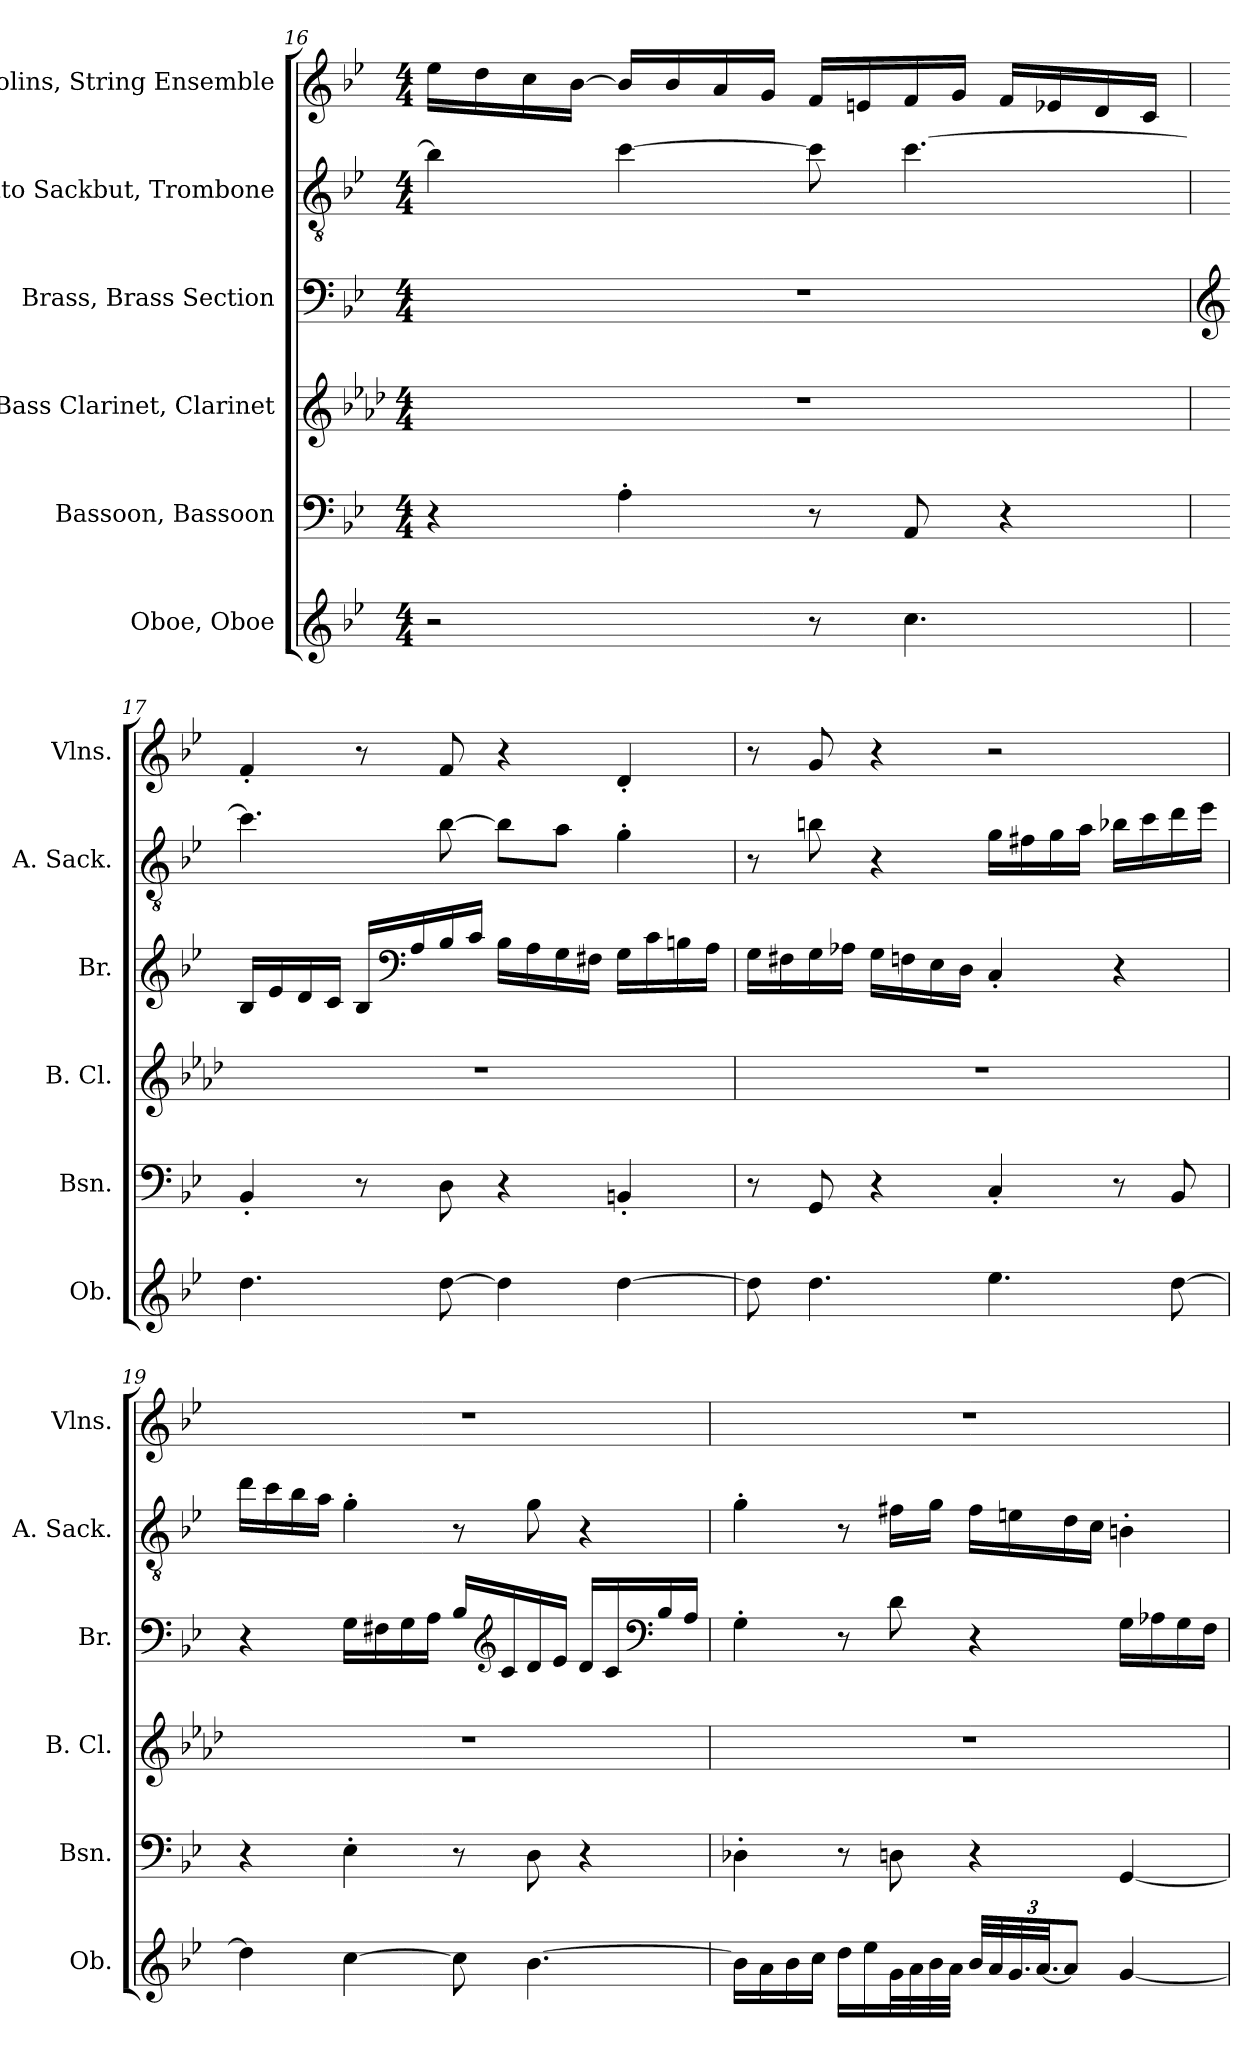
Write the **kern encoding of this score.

**kern	**kern	**kern	**kern	**kern	**kern
*part6	*part5	*part4	*part3	*part2	*part1
*staff6	*staff5	*staff4	*staff3	*staff2	*staff1
*I"Oboe, Oboe	*I"Bassoon, Bassoon	*I"Bass Clarinet, Clarinet	*I"Brass, Brass Section	*I"Alto Sackbut, Trombone	*I"Violins, String Ensemble
*I'Ob.	*I'Bsn.	*I'B. Cl.	*I'Br.	*I'A. Sack.	*I'Vlns.
*clefG2	*clefF4	*clefG2	*clefF4	*clefGv2	*clefG2
*	*	*ITrd8c14	*	*	*
*k[b-e-]	*k[b-e-]	*k[b-e-a-d-]	*k[b-e-]	*k[b-e-]	*k[b-e-]
*M4/4	*M4/4	*M4/4	*M4/4	*M4/4	*M4/4
=16	=16	=16	=16	=16	=16
2r	4r	1r	1r	4b-\]	16ee-\LL
.	.	.	.	.	16dd\
.	.	.	.	.	16cc\
.	.	.	.	.	[16b-\JJ
.	4A'\	.	.	[4cc\	16b-/LL]
.	.	.	.	.	16b-/
.	.	.	.	.	16a/
.	.	.	.	.	16g/JJ
8r	8r	.	.	8cc\]	16f/LL
.	.	.	.	.	16en/
4.cc\	8AA/	.	.	[4.cc\	16f/
.	.	.	.	.	16g/JJ
.	4r	.	.	.	16f/LL
.	.	.	.	.	16e-X/
.	.	.	.	.	16d/
.	.	.	.	.	16c/JJ
!!LO:PB:g=z
=17	=17	=17	=17	=17	=17
*	*	*	*clefG2	*	*
4.dd\	4BB-'/	1r	16B-/LL	4.cc\]	4f'/
.	.	.	16e-/	.	.
.	.	.	16d/	.	.
.	.	.	16c/JJ	.	.
.	8r	.	16B-/LL	.	8r
*	*	*	*clefF4	*	*
.	.	.	16A/	.	.
[8dd\	8D\	.	16B-/	[8b-\	8f/
.	.	.	16c/JJ	.	.
4dd\]	4r	.	16B-\LL	8b-\L]	4r
.	.	.	16A\	.	.
.	.	.	16G\	8a\J	.
.	.	.	16F#X\JJ	.	.
[4dd\	4BBn'/	.	16G\LL	4g'\	4d'/
.	.	.	16c\	.	.
.	.	.	16Bn\	.	.
.	.	.	16A\JJ	.	.
=18	=18	=18	=18	=18	=18
8dd\]	8r	1r	16G\LL	8r	8r
.	.	.	16F#X\	.	.
4.dd\	8GG/	.	16G\	8bn\	8g/
.	.	.	16A-X\JJ	.	.
.	4r	.	16G\LL	4r	4r
.	.	.	16Fn\	.	.
.	.	.	16E-\	.	.
.	.	.	16D\JJ	.	.
4.ee-\	4C'/	.	4C'/	16g\LL	2r
.	.	.	.	16f#X\	.
.	.	.	.	16g\	.
.	.	.	.	16a\JJ	.
.	8r	.	4r	16b-X\LL	.
.	.	.	.	16cc\	.
[8dd\	8BB-/	.	.	16dd\	.
.	.	.	.	16ee-\JJ	.
!!LO:LB:g=z
=19	=19	=19	=19	=19	=19
4dd\]	4r	1r	4r	16dd\LL	1r
.	.	.	.	16cc\	.
.	.	.	.	16b-\	.
.	.	.	.	16a\JJ	.
[4cc\	4E-'\	.	16G\LL	4g'\	.
.	.	.	16F#X\	.	.
.	.	.	16G\	.	.
.	.	.	16A\JJ	.	.
8cc\]	8r	.	16B-/LL	8r	.
*	*	*	*clefG2	*	*
.	.	.	16c/	.	.
[4.b-\	8D\	.	16d/	8g\	.
.	.	.	16e-/JJ	.	.
.	4r	.	16d/LL	4r	.
.	.	.	16c/	.	.
*	*	*	*clefF4	*	*
.	.	.	16B-/	.	.
.	.	.	16A/JJ	.	.
!!LO:PB:g=z
=20	=20	=20	=20	=20	=20
16b-\LL]	4D-X'\	1r	4G'\	4g'\	1r
16a\	.	.	.	.	.
16b-\	.	.	.	.	.
16cc\JJ	.	.	.	.	.
16dd\LL	8r	.	8r	8r	.
16ee-\	.	.	.	.	.
32g\L	8Dn\	.	8d\	16f#X\LL	.
32a\	.	.	.	.	.
32b-\	.	.	.	16g\JJ	.
32a\JJJ	.	.	.	.	.
32b-/LLL	4r	.	4r	16f#\LL	.
32a/	.	.	.	.	.
*Xbrackettup	*	*	*	*	*
48.g/	.	.	.	16en\	.
[48.a/JJ	.	.	.	.	.
8a/J]	.	.	.	16d\	.
.	.	.	.	16c\JJ	.
[4g/	[4GG/	.	16G\LL	4Bn'\	.
.	.	.	16A-X\	.	.
.	.	.	16G\	.	.
.	.	.	16F\JJ	.	.
=	=	=	=	=	=
*-	*-	*-	*-	*-	*-
